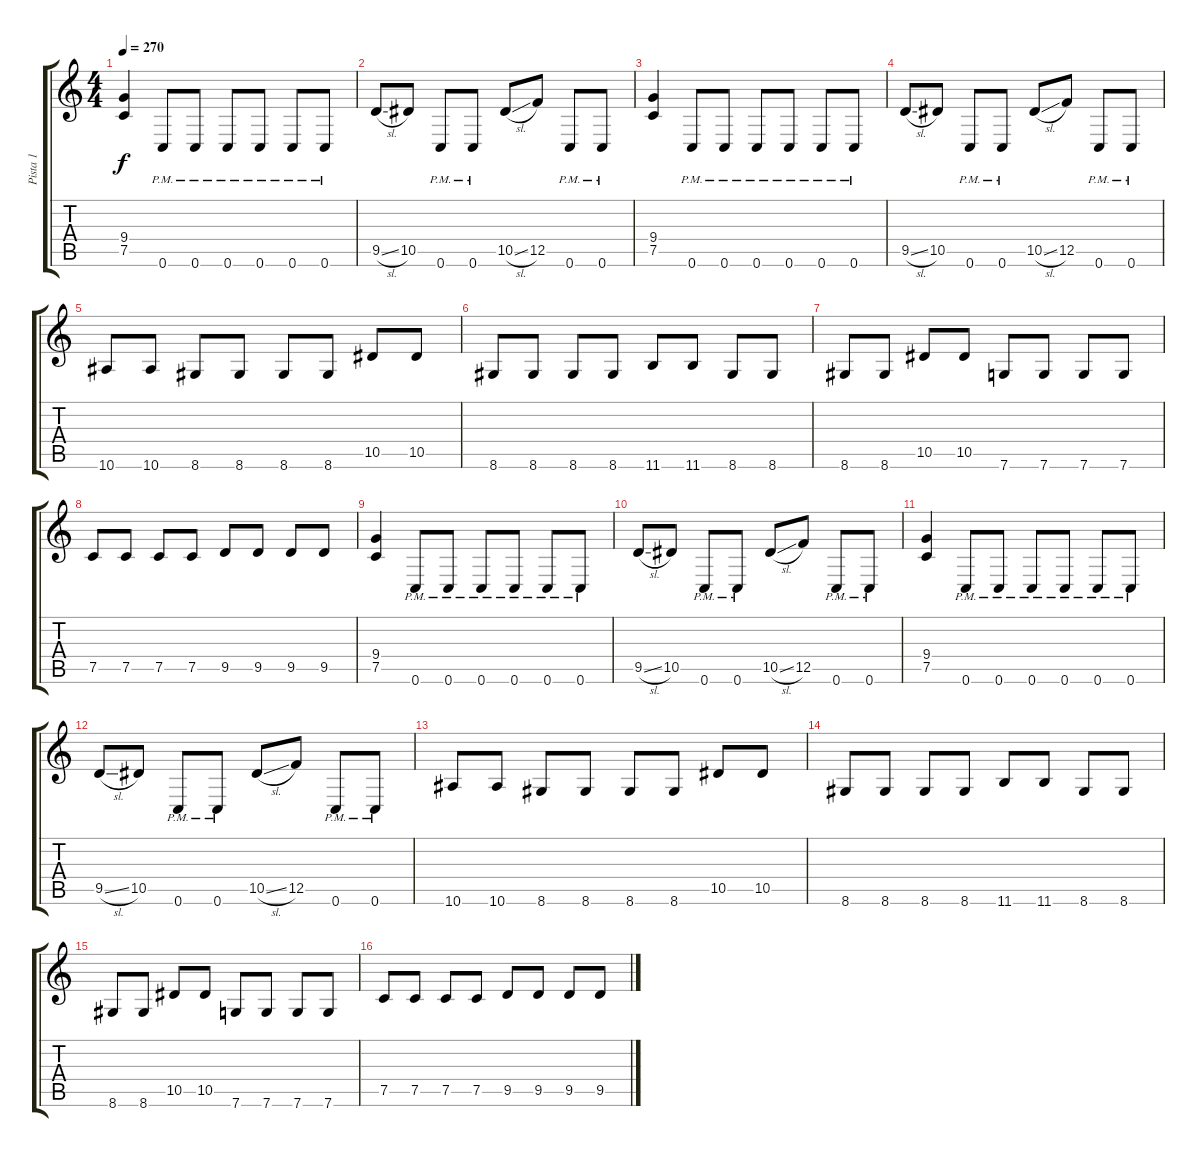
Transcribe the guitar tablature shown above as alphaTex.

\track ("Pista 1" "Pista 1") {instrument distortionguitar}
\staff {score tabs}
\tuning (C4 G3 Eb3 Bb2 F2 C2) {hide}
\ts (4 4)
\tempo 270
\clef g2
\ks c
(9.4 7.5).4{dy f instrument distortionguitar} 0.6{pm}.8 0.6{pm}.8 0.6{pm}.8 0.6{pm}.8 0.6{pm}.8 0.6{pm}.8 |
9.5{sl}.8 10.5.8 0.6{pm}.8 0.6{pm}.8 10.5{sl}.8 12.5.8 0.6{pm}.8 0.6{pm}.8 |
(9.4 7.5).4 0.6{pm}.8 0.6{pm}.8 0.6{pm}.8 0.6{pm}.8 0.6{pm}.8 0.6{pm}.8 |
9.5{sl}.8 10.5.8 0.6{pm}.8 0.6{pm}.8 10.5{sl}.8 12.5.8 0.6{pm}.8 0.6{pm}.8 |
10.6.8 10.6.8 8.6.8 8.6.8 8.6.8 8.6.8 10.5.8 10.5.8 |
8.6.8 8.6.8 8.6.8 8.6.8 11.6.8 11.6.8 8.6.8 8.6.8 |
8.6.8 8.6.8 10.5.8 10.5.8 7.6.8 7.6.8 7.6.8 7.6.8 |
7.5.8 7.5.8 7.5.8 7.5.8 9.5.8 9.5.8 9.5.8 9.5.8 |
(9.4 7.5).4 0.6{pm}.8 0.6{pm}.8 0.6{pm}.8 0.6{pm}.8 0.6{pm}.8 0.6{pm}.8 |
9.5{sl}.8 10.5.8 0.6{pm}.8 0.6{pm}.8 10.5{sl}.8 12.5.8 0.6{pm}.8 0.6{pm}.8 |
(9.4 7.5).4 0.6{pm}.8 0.6{pm}.8 0.6{pm}.8 0.6{pm}.8 0.6{pm}.8 0.6{pm}.8 |
9.5{sl}.8 10.5.8 0.6{pm}.8 0.6{pm}.8 10.5{sl}.8 12.5.8 0.6{pm}.8 0.6{pm}.8 |
10.6.8 10.6.8 8.6.8 8.6.8 8.6.8 8.6.8 10.5.8 10.5.8 |
8.6.8 8.6.8 8.6.8 8.6.8 11.6.8 11.6.8 8.6.8 8.6.8 |
8.6.8 8.6.8 10.5.8 10.5.8 7.6.8 7.6.8 7.6.8 7.6.8 |
7.5.8 7.5.8 7.5.8 7.5.8 9.5.8 9.5.8 9.5.8 9.5.8
